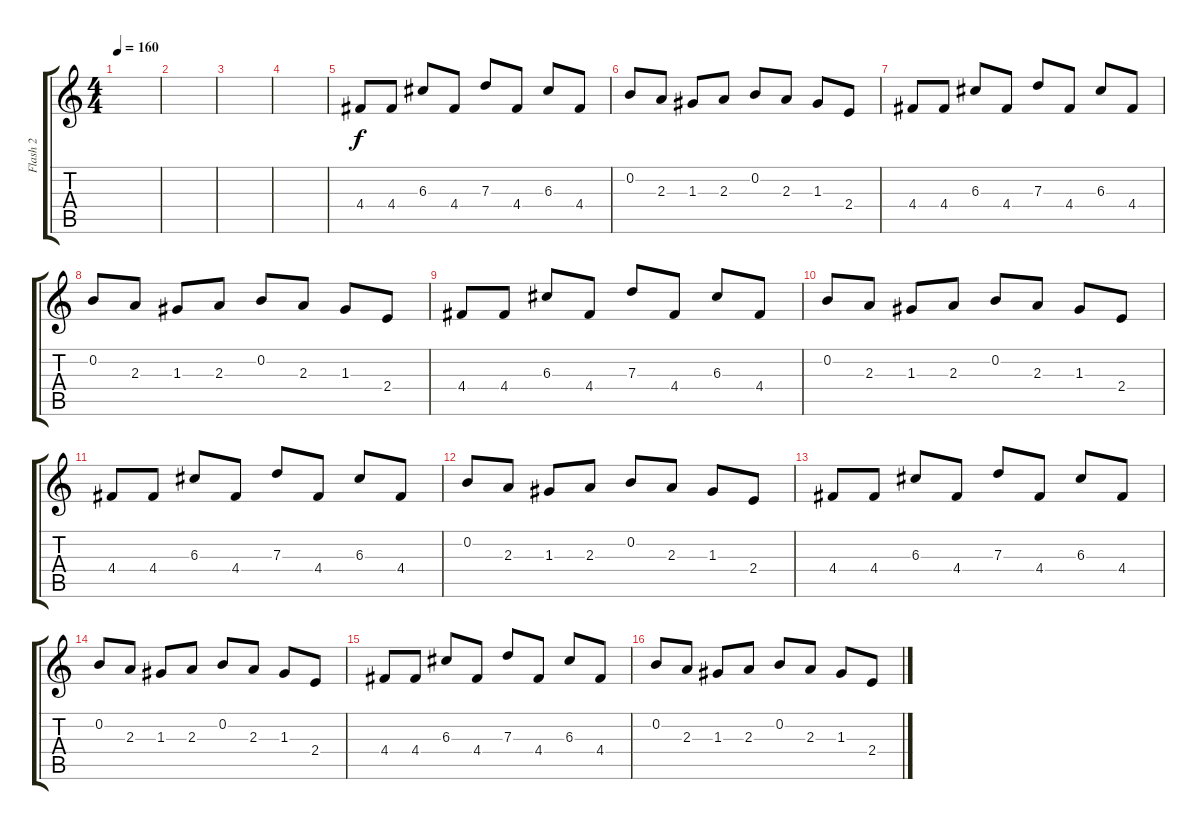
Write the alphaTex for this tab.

\track ("Flash 2" "Flash 2") {instrument electricguitarclean}
\staff {score tabs}
\tuning (E4 B3 G3 D3 A2 E2) {hide}
\ts (4 4)
\tempo 160
\clef g2
\ks c
|
|
|
|
4.4.8 4.4.8 6.3.8 4.4.8 7.3.8 4.4.8 6.3.8 4.4.8 |
0.2.8 2.3.8 1.3.8 2.3.8 0.2.8 2.3.8 1.3.8 2.4.8 |
4.4.8 4.4.8 6.3.8 4.4.8 7.3.8 4.4.8 6.3.8 4.4.8 |
0.2.8 2.3.8 1.3.8 2.3.8 0.2.8 2.3.8 1.3.8 2.4.8 |
4.4.8 4.4.8 6.3.8 4.4.8 7.3.8 4.4.8 6.3.8 4.4.8 |
0.2.8 2.3.8 1.3.8 2.3.8 0.2.8 2.3.8 1.3.8 2.4.8 |
4.4.8 4.4.8 6.3.8 4.4.8 7.3.8 4.4.8 6.3.8 4.4.8 |
0.2.8 2.3.8 1.3.8 2.3.8 0.2.8 2.3.8 1.3.8 2.4.8 |
4.4.8 4.4.8 6.3.8 4.4.8 7.3.8 4.4.8 6.3.8 4.4.8 |
0.2.8 2.3.8 1.3.8 2.3.8 0.2.8 2.3.8 1.3.8 2.4.8 |
4.4.8 4.4.8 6.3.8 4.4.8 7.3.8 4.4.8 6.3.8 4.4.8 |
0.2.8 2.3.8 1.3.8 2.3.8 0.2.8 2.3.8 1.3.8 2.4.8
